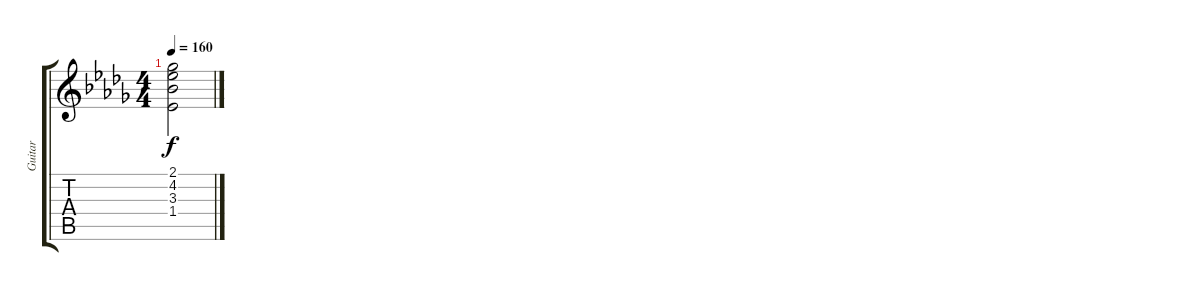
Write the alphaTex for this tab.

\track ("Guitar" "Guitar") {instrument distortionguitar}
\staff {score tabs}
\tuning (E4 B3 G3 D3 A2 E2) {hide}
\ts (4 4)
\tempo 160
\clef g2
\ks db
(2.1{t} 4.2{t} 3.3{t} 1.4{t}).2{dy f}
